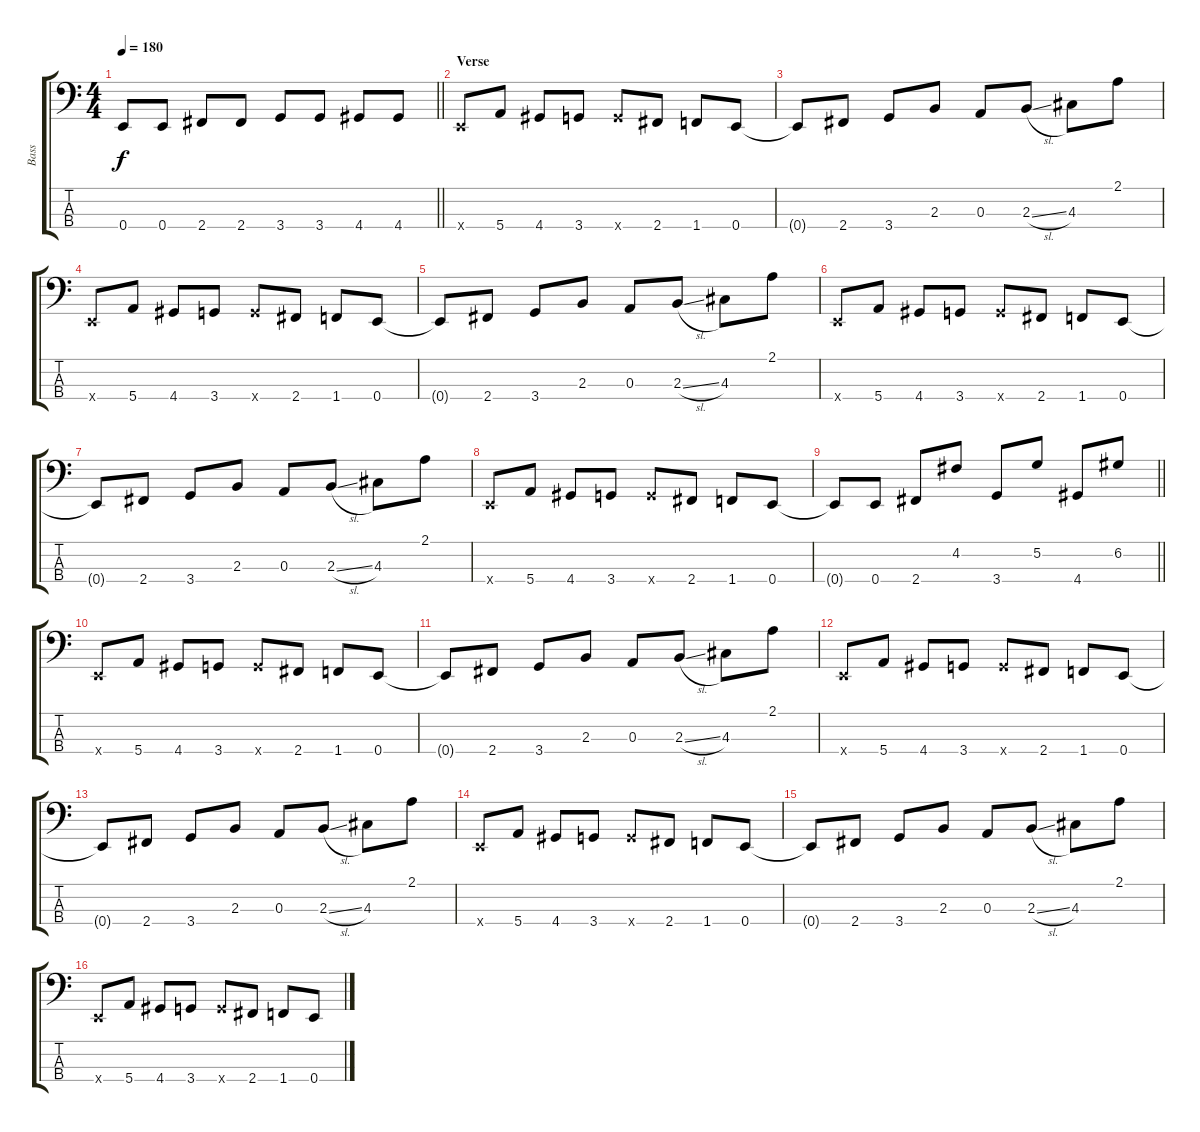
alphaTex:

\track ("Bass" "Bass") {instrument slapbass1}
\staff {score tabs}
\tuning (G2 D2 A1 E1) {hide}
\ts (4 4)
\tempo 180
\clef f4
\barLineRight lightlight
\ks c
0.4{t}.8{dy f} 0.4.8 2.4.8 2.4.8 3.4.8 3.4.8 4.4.8 4.4.8 |
\section ("" "Verse")
0.4{x}.8 5.4.8 4.4.8 3.4.8 3.4{x}.8 2.4.8 1.4.8 0.4.8 |
0.4{t}.8 2.4.8 3.4.8 2.3.8 0.3.8 2.3{sl}.8 4.3.8 2.1.8 |
0.4{x}.8 5.4.8 4.4.8 3.4.8 3.4{x}.8 2.4.8 1.4.8 0.4.8 |
0.4{t}.8 2.4.8 3.4.8 2.3.8 0.3.8 2.3{sl}.8 4.3.8 2.1.8 |
0.4{x}.8 5.4.8 4.4.8 3.4.8 3.4{x}.8 2.4.8 1.4.8 0.4.8 |
0.4{t}.8 2.4.8 3.4.8 2.3.8 0.3.8 2.3{sl}.8 4.3.8 2.1.8 |
0.4{x}.8 5.4.8 4.4.8 3.4.8 3.4{x}.8 2.4.8 1.4.8 0.4.8 |
\barLineRight lightlight
0.4{t}.8 0.4.8 2.4.8 4.2.8 3.4.8 5.2.8 4.4.8 6.2.8 |
0.4{x}.8 5.4.8 4.4.8 3.4.8 3.4{x}.8 2.4.8 1.4.8 0.4.8 |
0.4{t}.8 2.4.8 3.4.8 2.3.8 0.3.8 2.3{sl}.8 4.3.8 2.1.8 |
0.4{x}.8 5.4.8 4.4.8 3.4.8 3.4{x}.8 2.4.8 1.4.8 0.4.8 |
0.4{t}.8 2.4.8 3.4.8 2.3.8 0.3.8 2.3{sl}.8 4.3.8 2.1.8 |
0.4{x}.8 5.4.8 4.4.8 3.4.8 3.4{x}.8 2.4.8 1.4.8 0.4.8 |
0.4{t}.8 2.4.8 3.4.8 2.3.8 0.3.8 2.3{sl}.8 4.3.8 2.1.8 |
0.4{x}.8 5.4.8 4.4.8 3.4.8 3.4{x}.8 2.4.8 1.4.8 0.4.8
